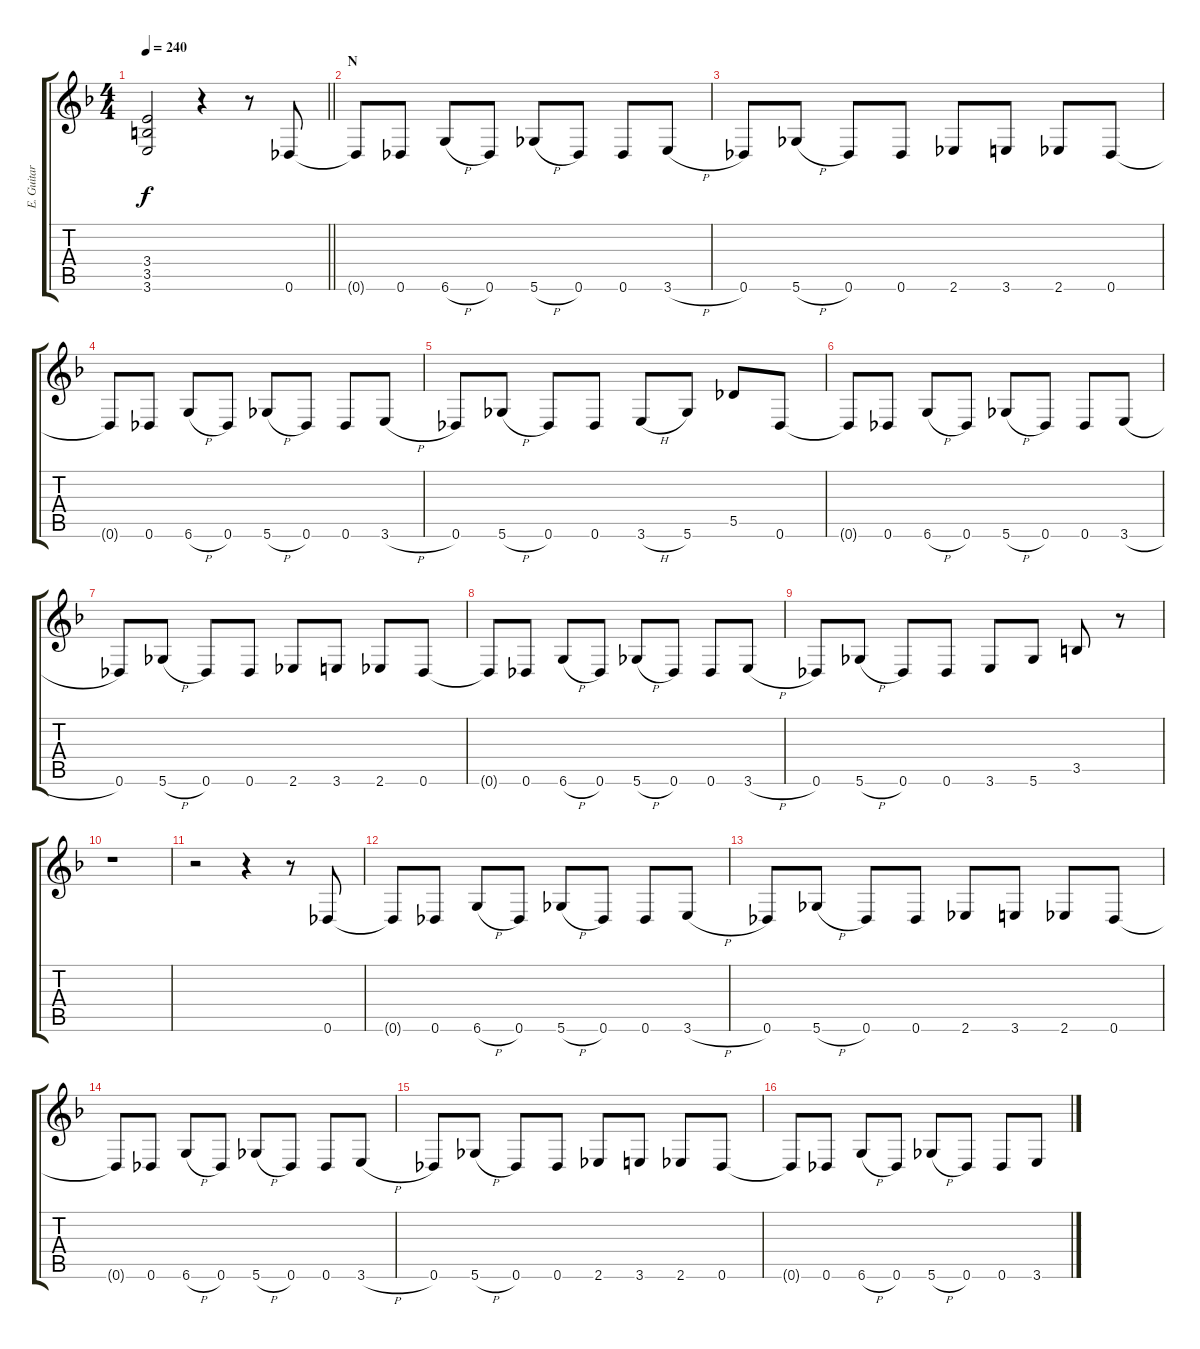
\track ("E. Guitar II" "E. Guitar ") {instrument distortionguitar}
\staff {score tabs}
\tuning (Eb4 Bb3 Gb3 Db3 Ab2 Db2) {hide}
\ts (4 4)
\tempo 240
\clef g2
\barLineRight lightlight
\ks f
(3.4 3.5 3.6).2{dy f} r.4 r.8 0.6.8 |
\section ("" "N")
0.6{t}.8 0.6.8 6.6{h}.8 0.6.8 5.6{h}.8 0.6.8 0.6.8 3.6{h}.8 |
0.6.8 5.6{h}.8 0.6.8 0.6.8 2.6.8 3.6.8 2.6.8 0.6.8 |
0.6{t}.8 0.6.8 6.6{h}.8 0.6.8 5.6{h}.8 0.6.8 0.6.8 3.6{h}.8 |
0.6.8 5.6{h}.8 0.6.8 0.6.8 3.6{h}.8 5.6.8 5.5.8 0.6.8 |
0.6{t}.8 0.6.8 6.6{h}.8 0.6.8 5.6{h}.8 0.6.8 0.6.8 3.6{h}.8 |
0.6.8 5.6{h}.8 0.6.8 0.6.8 2.6.8 3.6.8 2.6.8 0.6.8 |
0.6{t}.8 0.6.8 6.6{h}.8 0.6.8 5.6{h}.8 0.6.8 0.6.8 3.6{h}.8 |
0.6.8 5.6{h}.8 0.6.8 0.6.8 3.6.8 5.6.8 3.5.8 r.8 |
r.1 |
r.2 r.4 r.8 0.6.8 |
0.6{t}.8 0.6.8 6.6{h}.8 0.6.8 5.6{h}.8 0.6.8 0.6.8 3.6{h}.8 |
0.6.8 5.6{h}.8 0.6.8 0.6.8 2.6.8 3.6.8 2.6.8 0.6.8 |
0.6{t}.8 0.6.8 6.6{h}.8 0.6.8 5.6{h}.8 0.6.8 0.6.8 3.6{h}.8 |
0.6.8 5.6{h}.8 0.6.8 0.6.8 2.6.8 3.6.8 2.6.8 0.6.8 |
0.6{t}.8 0.6.8 6.6{h}.8 0.6.8 5.6{h}.8 0.6.8 0.6.8 3.6{h}.8
